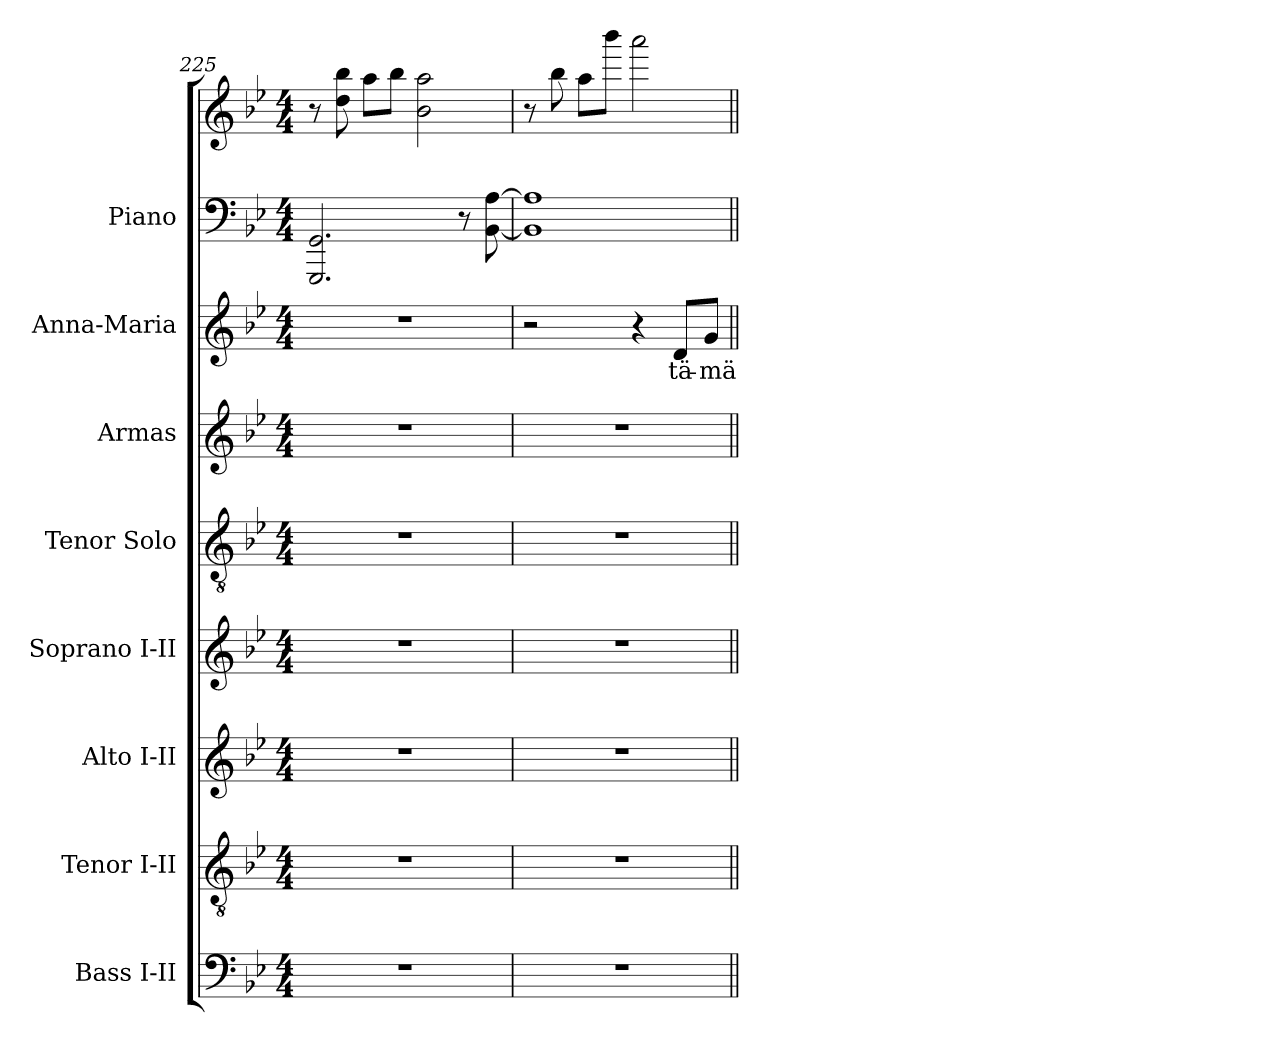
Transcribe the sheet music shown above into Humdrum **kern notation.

**kern	**kern	**kern	**kern	**kern	**kern	**kern	**text	**kern	**kern
*part8	*part7	*part6	*part5	*part4	*part3	*part2	*part2	*part1	*part1
*staff9	*staff8	*staff7	*staff6	*staff5	*staff4	*staff3	*staff3	*staff2	*staff1
*I"Bass I-II	*I"Tenor I-II	*I"Alto I-II	*I"Soprano I-II	*I"Tenor Solo	*I"Armas	*I"Anna-Maria	*	*I"Piano	*
*I'B.	*I'T.	*I'A.	*I'S.	*I'T. Solo	*I'Armas	*I'A-M	*	*I'Pno.	*
*clefF4	*clefGv2	*clefG2	*clefG2	*clefGv2	*clefG2	*clefG2	*	*clefF4	*clefG2
*	*ITrd7c12	*	*	*ITrd7c12	*ITrd7c12	*	*	*	*
*k[b-e-]	*k[b-e-]	*k[b-e-]	*k[b-e-]	*k[b-e-]	*k[b-e-]	*k[b-e-]	*	*k[b-e-]	*k[b-e-]
*B-:	*B-:	*B-:	*B-:	*B-:	*B-:	*B-:	*	*B-:	*B-:
*M4/4	*M4/4	*M4/4	*M4/4	*M4/4	*M4/4	*M4/4	*	*M4/4	*M4/4
=225	=225	=225	=225	=225	=225	=225	=225	=225	=225
1r	1r	1r	1r	1r	1r	1r	.	2.GGGi/ 2.GGi	8r
.	.	.	.	.	.	.	.	.	8ddi\ 8bb-i
.	.	.	.	.	.	.	.	.	8aai\L
.	.	.	.	.	.	.	.	.	8bb-i\J
.	.	.	.	.	.	.	.	.	2b-i\ 2aai
.	.	.	.	.	.	.	.	8r	.
.	.	.	.	.	.	.	.	[<8BB-i\ [>8Ai	.
=226	=226	=226	=226	=226	=226	=226	=226	=226	=226
1r	1r	1r	1r	1r	1r	2r	.	1BB-i] 1Ai]	8r
.	.	.	.	.	.	.	.	.	8bb-i\
.	.	.	.	.	.	.	.	.	8aai\L
.	.	.	.	.	.	.	.	.	8bbb-i\J
.	.	.	.	.	.	4r	.	.	2aaai\
!	!	!	!	!	!	!	!LO:LY:b:color=#000000	!	!
.	.	.	.	.	.	8di/L	tä-	.	.
!	!	!	!	!	!	!	!LO:LY:b:color=#000000	!	!
.	.	.	.	.	.	8gi/J	-mä	.	.
=||	=||	=||	=||	=||	=||	=||	=||	=||	=||
*-	*-	*-	*-	*-	*-	*-	*-	*-	*-
